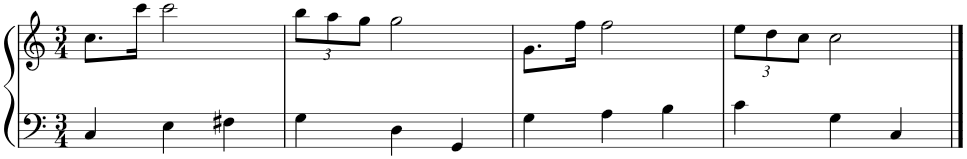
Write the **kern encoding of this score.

**kern	**kern
*part1	*part1
*staff2	*staff1
*I"Piano	*
*I'Pno	*
*clefF4	*clefG2
*k[]	*k[]
*M3/4	*M3/4
=1	=1
4C/	8.cc\L
.	16ccc\Jk
4E\	2ccc\
4F#X\	.
=2	=2
*	*Xbrackettup
4G\	12bb\L
.	12aa\
.	12gg\J
4D\	2gg\
4GG/	.
=3	=3
4G\	8.g\L
.	16ff\Jk
4A\	2ff\
4B\	.
=4	=4
4c\	12ee\L
.	12dd\
.	12cc\J
4G\	2cc\
4C/	.
==	==
*-	*-
